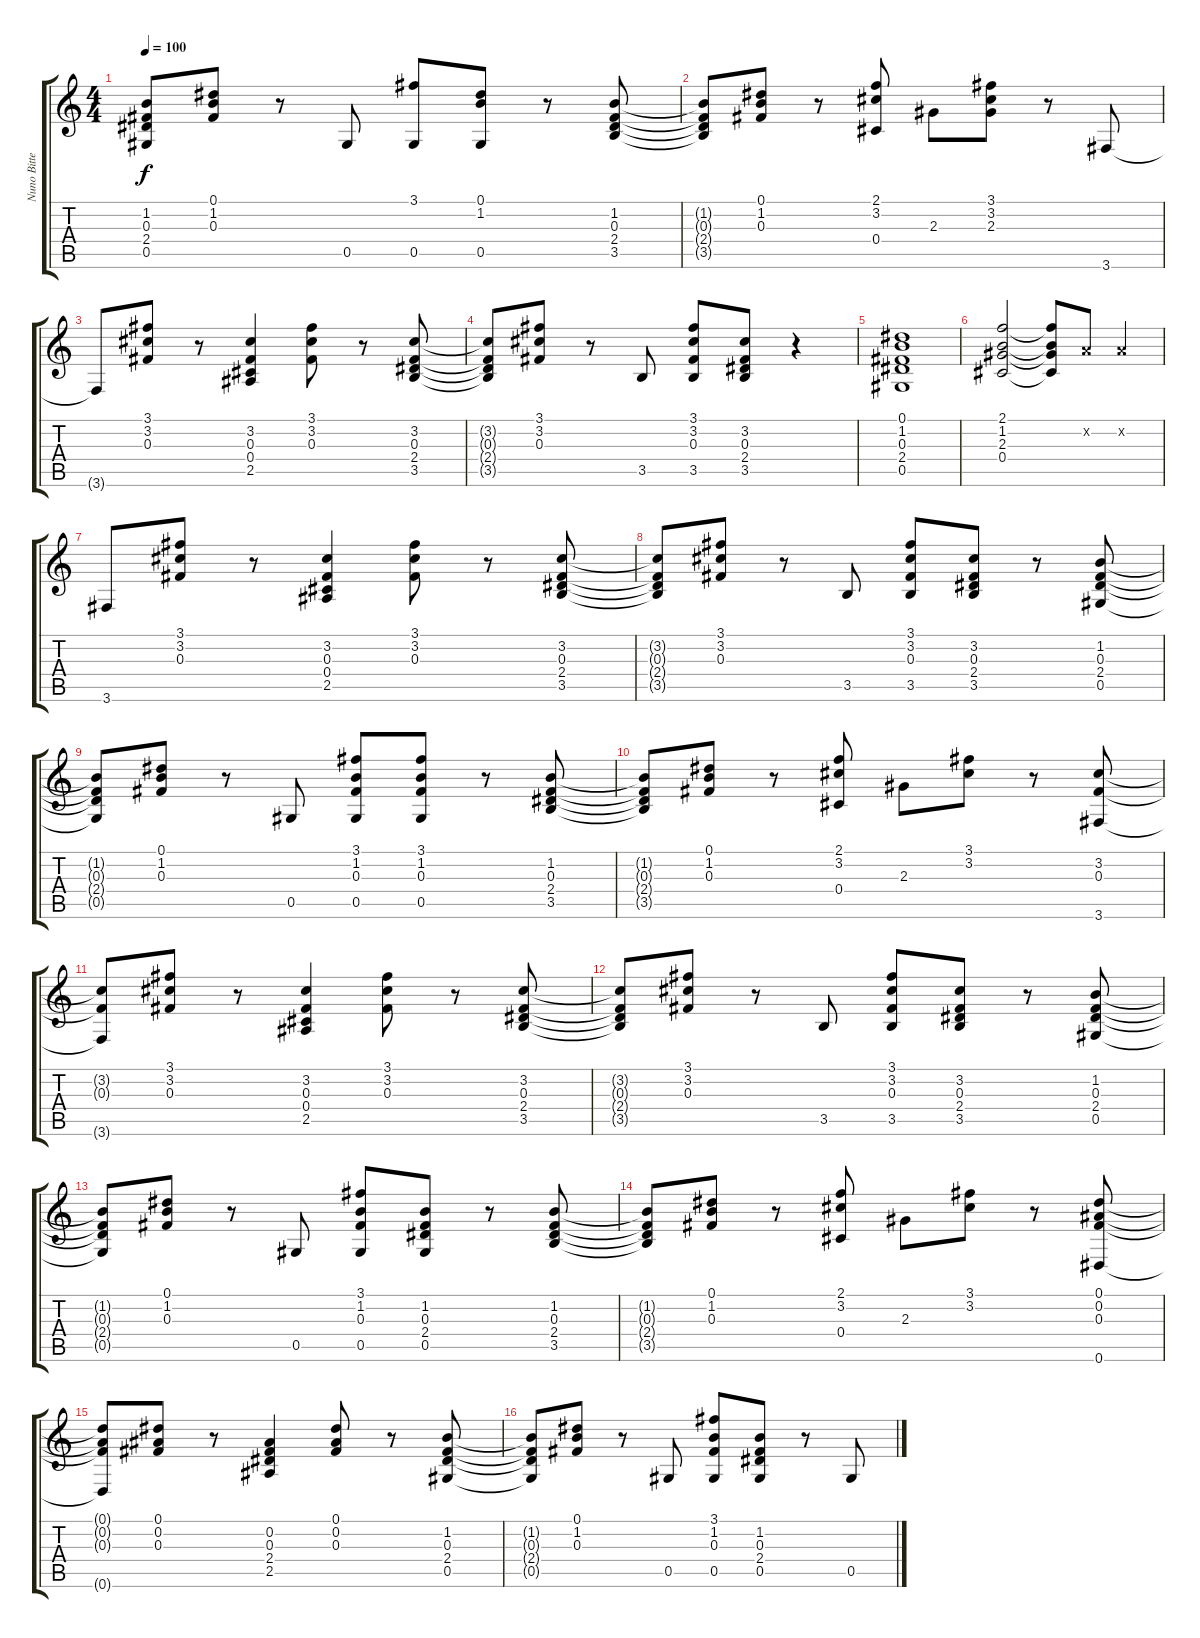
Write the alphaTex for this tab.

\track ("Nuno Bittencourt (Violão)" "Nuno Bitte") {instrument acousticguitarsteel}
\staff {score tabs}
\tuning (Eb4 Bb3 Gb3 Db3 Ab2 Eb2) {hide}
\ts (4 4)
\tempo 100
\clef g2
\ks c
(1.2{t} 0.3{t} 2.4{t} 0.5{t}).8{dy f} (0.1 1.2 0.3).8 r.8 0.5.8 (3.1 0.5).8 (0.1 1.2 0.5).8 r.8 (1.2 0.3 2.4 3.5).8 |
(1.2{t} 0.3{t} 2.4{t} 3.5{t}).8 (0.1 1.2 0.3).8 r.8 (2.1 3.2 0.4).8 2.3.8 (3.1 3.2 2.3).8 r.8 3.6.8 |
3.6{t}.8 (3.1 3.2 0.3).8 r.8 (3.2 0.3 0.4 2.5).4 (3.1 3.2 0.3).8 r.8 (3.2 0.3 2.4 3.5).8 |
(3.2{t} 0.3{t} 2.4{t} 3.5{t}).8 (3.1 3.2 0.3).8 r.8 3.5.8 (3.1 3.2 0.3 3.5).8 (3.2 0.3 2.4 3.5).8 r.4 |
(0.1 1.2 0.3 2.4 0.5).1 |
(2.1 1.2 2.3 0.4).2 (2.1{t} 1.2{t} 2.3{t} 0.4{t}).8 -1.2{x}.8 -1.2{x}.4 |
3.6.8 (3.1 3.2 0.3).8 r.8 (3.2 0.3 0.4 2.5).4 (3.1 3.2 0.3).8 r.8 (3.2 0.3 2.4 3.5).8 |
(3.2{t} 0.3{t} 2.4{t} 3.5{t}).8 (3.1 3.2 0.3).8 r.8 3.5.8 (3.1 3.2 0.3 3.5).8 (3.2 0.3 2.4 3.5).8 r.8 (1.2 0.3 2.4 0.5).8 |
(1.2{t} 0.3{t} 2.4{t} 0.5{t}).8 (0.1 1.2 0.3).8 r.8 0.5.8 (3.1 1.2 0.3 0.5).8 (3.1 1.2 0.3 0.5).8 r.8 (1.2 0.3 2.4 3.5).8 |
(1.2{t} 0.3{t} 2.4{t} 3.5{t}).8 (0.1 1.2 0.3).8 r.8 (2.1 3.2 0.4).8 2.3.8 (3.1 3.2).8 r.8 (3.2 0.3 3.6).8 |
(3.2{t} 0.3{t} 3.6{t}).8 (3.1 3.2 0.3).8 r.8 (3.2 0.3 0.4 2.5).4 (3.1 3.2 0.3).8 r.8 (3.2 0.3 2.4 3.5).8 |
(3.2{t} 0.3{t} 2.4{t} 3.5{t}).8 (3.1 3.2 0.3).8 r.8 3.5.8 (3.1 3.2 0.3 3.5).8 (3.2 0.3 2.4 3.5).8 r.8 (1.2 0.3 2.4 0.5).8 |
(1.2{t} 0.3{t} 2.4{t} 0.5{t}).8 (0.1 1.2 0.3).8 r.8 0.5.8 (3.1 1.2 0.3 0.5).8 (1.2 0.3 2.4 0.5).8 r.8 (1.2 0.3 2.4 3.5).8 |
(1.2{t} 0.3{t} 2.4{t} 3.5{t}).8 (0.1 1.2 0.3).8 r.8 (2.1 3.2 0.4).8 2.3.8 (3.1 3.2).8 r.8 (0.1 0.2 0.3 0.6).8 |
(0.1{t} 0.2{t} 0.3{t} 0.6{t}).8 (0.1 0.2 0.3).8 r.8 (0.2 0.3 2.4 2.5).4 (0.1 0.2 0.3).8 r.8 (1.2 0.3 2.4 0.5).8 |
(1.2{t} 0.3{t} 2.4{t} 0.5{t}).8 (0.1 1.2 0.3).8 r.8 0.5.8 (3.1 1.2 0.3 0.5).8 (1.2 0.3 2.4 0.5).8 r.8 0.5.8
